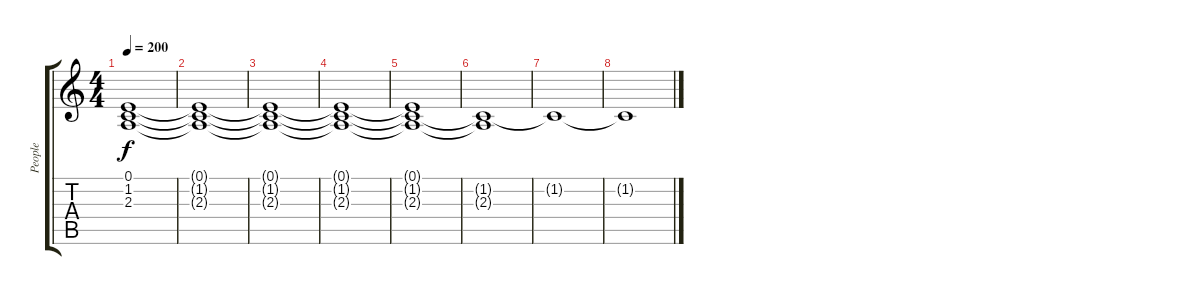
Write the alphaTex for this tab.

\track ("People" "People") {instrument applause}
\staff {score tabs}
\tuning (E4 B3 G3 D3 A2 E2) {hide}
\ts (4 4)
\tempo 200
\clef g2
\ks c
(0.1{t} 1.2{t} 2.3{t}).1{dy f} |
(0.1{t} 1.2{t} 2.3{t}).1 |
(0.1{t} 1.2{t} 2.3{t}).1 |
(0.1{t} 1.2{t} 2.3{t}).1 |
(0.1{t} 1.2{t} 2.3{t}).1 |
(1.2{t} 2.3{t}).1 |
1.2{t}.1 |
1.2{t}.1
